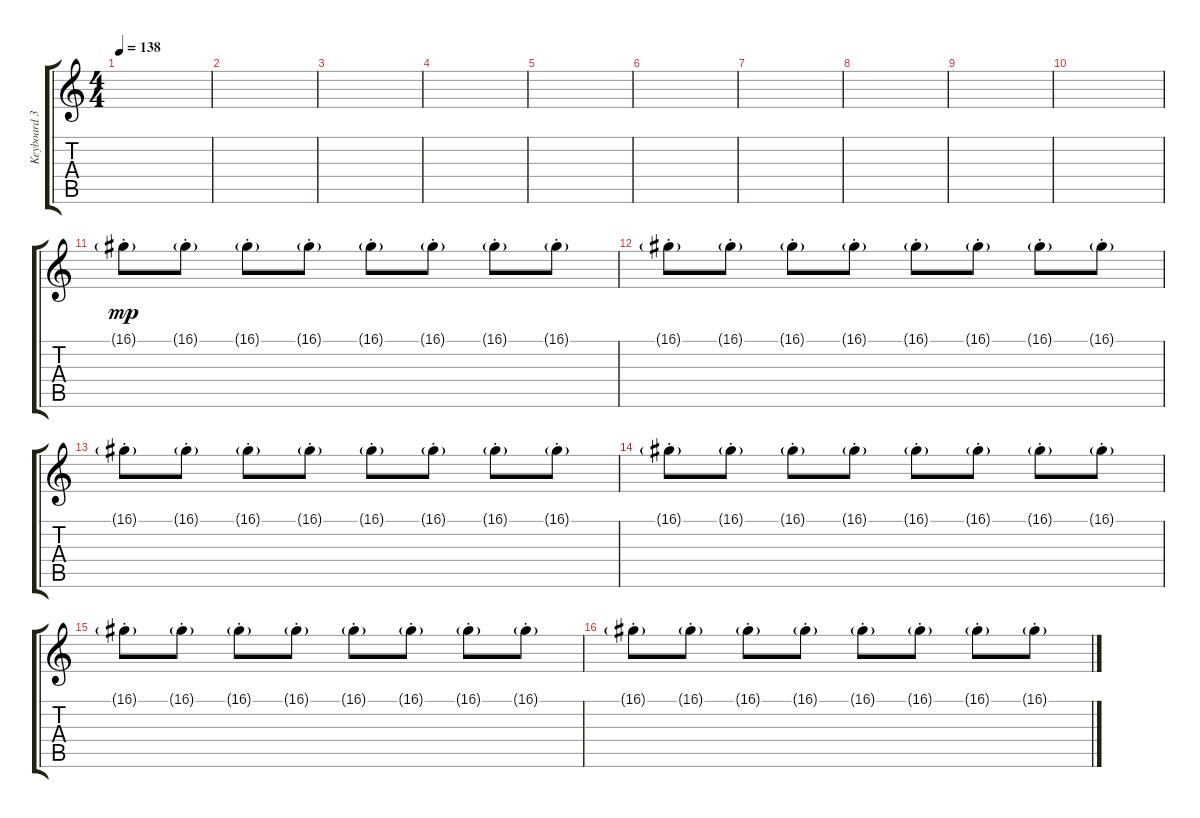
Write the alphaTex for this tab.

\track ("Keyboard 3" "Keyboard 3") {instrument lead1square}
\staff {score tabs}
\tuning (E4 B3 G3 D3 A2 E2) {hide}
\ts (4 4)
\tempo 138
\clef g2
\ks c
|
|
|
|
|
|
|
|
|
|
16.1{g st}.8{dy mp} 16.1{g st}.8 16.1{g st}.8 16.1{g st}.8 16.1{g st}.8 16.1{g st}.8 16.1{g st}.8 16.1{g st}.8 |
16.1{g st}.8 16.1{g st}.8 16.1{g st}.8 16.1{g st}.8 16.1{g st}.8 16.1{g st}.8 16.1{g st}.8 16.1{g st}.8 |
16.1{g st}.8 16.1{g st}.8 16.1{g st}.8 16.1{g st}.8 16.1{g st}.8 16.1{g st}.8 16.1{g st}.8 16.1{g st}.8 |
16.1{g st}.8 16.1{g st}.8 16.1{g st}.8 16.1{g st}.8 16.1{g st}.8 16.1{g st}.8 16.1{g st}.8 16.1{g st}.8 |
16.1{g st}.8 16.1{g st}.8 16.1{g st}.8 16.1{g st}.8 16.1{g st}.8 16.1{g st}.8 16.1{g st}.8 16.1{g st}.8 |
16.1{g st}.8 16.1{g st}.8 16.1{g st}.8 16.1{g st}.8 16.1{g st}.8 16.1{g st}.8 16.1{g st}.8 16.1{g st}.8
